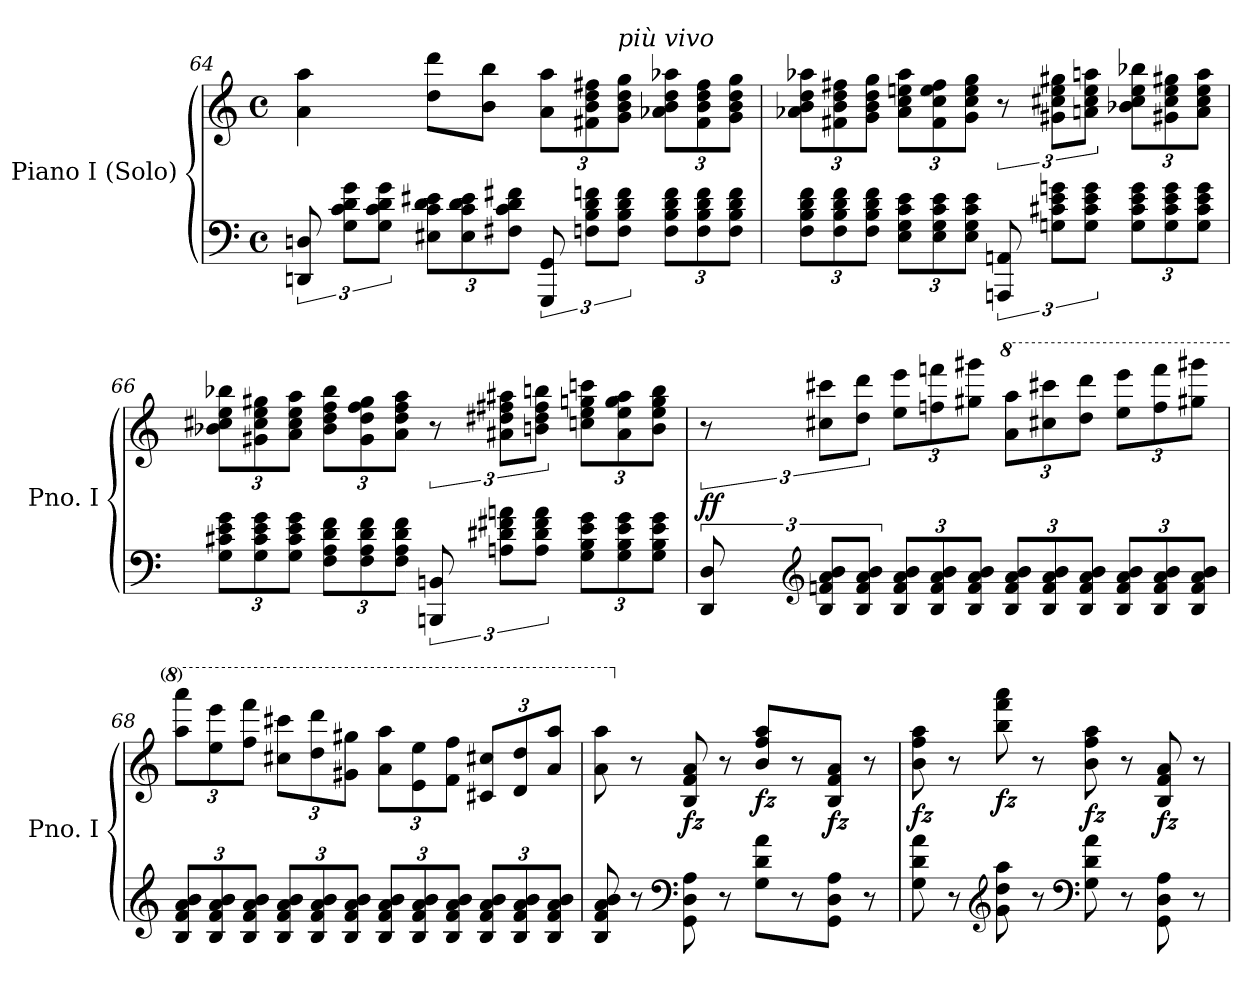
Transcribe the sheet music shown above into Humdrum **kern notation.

**kern	**kern	**dynam
*part1	*part1	*part1
*staff2	*staff1	*staff1/2
*I"Piano I (Solo)	*	*
*I'Pno. I	*	*
!!LO:PB:g=z
*clefF4	*clefG2	*
*k[]	*k[]	*
*M4/4	*M4/4	*
*met(c)	*met(c)	*
=64	=64	=64
12DDn/ 12Dn/	4a\ 4aa\	.
12G\ 12c\ 12d\ 12g\L	.	.
12G\ 12c\ 12d\ 12g\J	.	.
*Xbrackettup	*	*
12E#X\ 12c\ 12d\ 12e#X\L	8dd\ 8ddd\L	.
12E#\ 12c\ 12d\ 12e#\	.	.
.	8b\ 8bb\J	.
12F#X\ 12c\ 12d\ 12f#X\J	.	.
*brackettup	*Xbrackettup	*
12GGG/ 12GG/	12a\ 12aa\L	.
12Fn\ 12B\ 12d\ 12fn\L	12f#X\ 12b\ 12dd\ 12ff#X\	.
!	!LO:TX:a:i:t=più vivo	!
12F\ 12B\ 12d\ 12f\J	12g\ 12b\ 12dd\ 12gg\J	.
*Xbrackettup	*	*
12F\ 12B\ 12d\ 12f\L	12a-X\ 12b\ 12dd\ 12aa-X\L	.
12F\ 12B\ 12d\ 12f\	12f#\ 12b\ 12dd\ 12ff#\	.
12F\ 12B\ 12d\ 12f\J	12g\ 12b\ 12dd\ 12gg\J	.
=65	=65	=65
12F\ 12B\ 12d\ 12f\L	12a-X\ 12b\ 12dd\ 12aa-X\L	.
12F\ 12B\ 12d\ 12f\	12f#X\ 12b\ 12dd\ 12ff#X\	.
12F\ 12B\ 12d\ 12f\J	12g\ 12b\ 12dd\ 12gg\J	.
12E\ 12G\ 12c\ 12e\L	12a-\ 12cc\ 12een\ 12aa-\L	.
12E\ 12G\ 12c\ 12e\	12f#\ 12cc\ 12ee\ 12ff#\	.
12E\ 12G\ 12c\ 12e\J	12g\ 12cc\ 12ee\ 12gg\J	.
*brackettup	*brackettup	*
12AAAn/ 12AAn/	12r	.
12Gn\ 12c#X\ 12e\ 12gn\L	12g#X\ 12cc#X\ 12ee\ 12gg#X\L	.
12G\ 12c#\ 12e\ 12g\J	12an\ 12cc#\ 12ee\ 12aan\J	.
*Xbrackettup	*Xbrackettup	*
12G\ 12c#\ 12e\ 12g\L	12b-X\ 12cc#\ 12ee\ 12bb-X\L	.
12G\ 12c#\ 12e\ 12g\	12g#X\ 12cc#\ 12ee\ 12gg#X\	.
12G\ 12c#\ 12e\ 12g\J	12a\ 12cc#\ 12ee\ 12aa\J	.
!!LO:LB:g=z
=66	=66	=66
12G\ 12c#X\ 12e\ 12g\L	12b-X\ 12cc#X\ 12ee\ 12bb-X\L	.
12G\ 12c#\ 12e\ 12g\	12g#X\ 12cc#\ 12ee\ 12gg#X\	.
12G\ 12c#\ 12e\ 12g\J	12a\ 12cc#\ 12ee\ 12aa\J	.
12F\ 12A\ 12d\ 12f\L	12b-\ 12dd\ 12ff\ 12bb-\L	.
12F\ 12A\ 12d\ 12f\	12g#\ 12dd\ 12ff\ 12gg#\	.
12F\ 12A\ 12d\ 12f\J	12a\ 12dd\ 12ff\ 12aa\J	.
*brackettup	*brackettup	*
12BBBn/ 12BBn/	12r	.
12An\ 12d#X\ 12f#X\ 12an\L	12a#X\ 12dd#X\ 12ff#X\ 12aa#X\L	.
12A\ 12d#\ 12f#\ 12a\J	12bn\ 12dd#\ 12ff#\ 12bbn\J	.
*Xbrackettup	*Xbrackettup	*
12G\ 12B\ 12e\ 12g\L	12ccn\ 12ee\ 12ggn\ 12cccn\L	.
12G\ 12B\ 12e\ 12g\	12a#\ 12ee\ 12gg\ 12aa#\	.
12G\ 12B\ 12e\ 12g\J	12b\ 12ee\ 12gg\ 12bb\J	.
=67	=67	=67
*brackettup	*brackettup	*
!	!	!LO:DY:b
12DD/ 12D/	12r	ff
*clefG2	*	*
12B/ 12fn/ 12a/ 12b/L	12cc#X\ 12ccc#X\L	.
12B/ 12f/ 12a/ 12b/J	12dd\ 12ddd\J	.
*Xbrackettup	*Xbrackettup	*
12B/ 12f/ 12a/ 12b/L	12ee\ 12eee\L	.
12B/ 12f/ 12a/ 12b/	12ffn\ 12fffn\	.
12B/ 12f/ 12a/ 12b/J	12gg#X\ 12ggg#X\J	.
*	*8va	*
12B/ 12f/ 12a/ 12b/L	12aa\ 12aaa\L	.
12B/ 12f/ 12a/ 12b/	12ccc#X\ 12cccc#X\	.
12B/ 12f/ 12a/ 12b/J	12ddd\ 12dddd\J	.
12B/ 12f/ 12a/ 12b/L	12eee\ 12eeee\L	.
12B/ 12f/ 12a/ 12b/	12fff\ 12ffff\	.
12B/ 12f/ 12a/ 12b/J	12ggg#X\ 12gggg#X\J	.
!!LO:LB:g=z
=68	=68	=68
12B/ 12f/ 12a/ 12b/L	12aaa\ 12aaaa\L	.
12B/ 12f/ 12a/ 12b/	12eee\ 12eeee\	.
12B/ 12f/ 12a/ 12b/J	12fff\ 12ffff\J	.
12B/ 12f/ 12a/ 12b/L	12ccc#X\ 12cccc#X\L	.
12B/ 12f/ 12a/ 12b/	12ddd\ 12dddd\	.
12B/ 12f/ 12a/ 12b/J	12gg#X\ 12ggg#X\J	.
12B/ 12f/ 12a/ 12b/L	12aa\ 12aaa\L	.
12B/ 12f/ 12a/ 12b/	12ee\ 12eee\	.
12B/ 12f/ 12a/ 12b/J	12ff\ 12fff\J	.
12B/ 12f/ 12a/ 12b/L	12cc#X/ 12ccc#X/L	.
12B/ 12f/ 12a/ 12b/	12dd/ 12ddd/	.
12B/ 12f/ 12a/ 12b/J	12aa/ 12aaa/J	.
=69	=69	=69
8B/ 8f/ 8a/ 8b/	8aa\ 8aaa\	.
*	*X8va	*
8r	8r	.
*clefF4	*	*
!	!	!LO:DY:b
8GG\ 8D\ 8A\	8B/ 8f/ 8a/	fz
8r	8r	.
!	!	!LO:DY:b
8G\ 8d\ 8a\L	8b/ 8ff/ 8aa/L	fz
8r	8r	.
!	!	!LO:DY:b
8GG\ 8D\ 8A\J	8B/ 8f/ 8a/J	fz
8r	8r	.
=70	=70	=70
!	!	!LO:DY:b
8G\ 8d\ 8a\	8b\ 8ff\ 8aa\	fz
8r	8r	.
*clefG2	*	*
!	!	!LO:DY:b
8g\ 8dd\ 8aa\	8bb\ 8fff\ 8aaa\	fz
8r	8r	.
*clefF4	*	*
!	!	!LO:DY:b
8G\ 8d\ 8a\	8b\ 8ff\ 8aa\	fz
8r	8r	.
!	!	!LO:DY:b
8GG\ 8D\ 8A\	8B/ 8f/ 8a/	fz
8r	8r	.
=	=	=
*-	*-	*-
